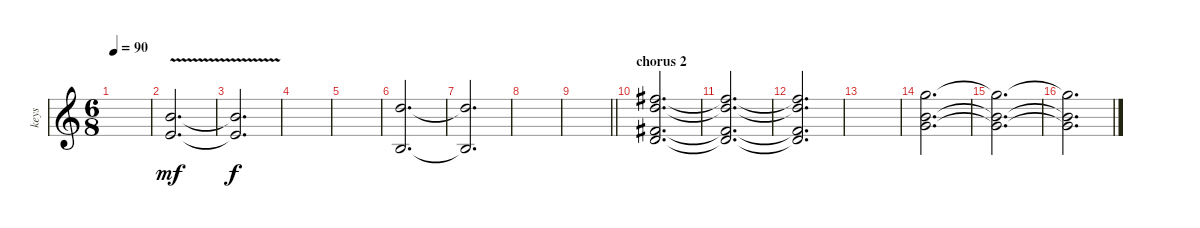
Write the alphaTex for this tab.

\track ("keys" "keys") {instrument pad2warm}
\staff {score}
\tuning (E4 B3 G3 D3 A2 E2) {hide}
\ts (6 8)
\tempo 90
\clef g2
\ks c
|
(7.1{v} 5.2).2{d dy mf} |
(7.1{t} 5.2{t}).2{d dy f volume 1} |
|
|
(10.1 0.2).2{d} |
(10.1{t} 0.2{t}).2{d volume 1} |
|
\barLineRight lightlight
|
\section ("" "chorus 2")
(2.1 3.2 23.3 24.4).2{d} |
(2.1{t} 3.2{t} 23.3{t} 24.4{t}).2{d volume 2} |
(2.1{t} 3.2{t} 23.3{t} 24.4{t}).2{d} |
|
(7.1 8.2 24.3).2{d volume 8} |
(7.1{t} 8.2{t} 24.3{t}).2{d volume 2} |
(7.1{t} 8.2{t} 24.3{t}).2{d}
